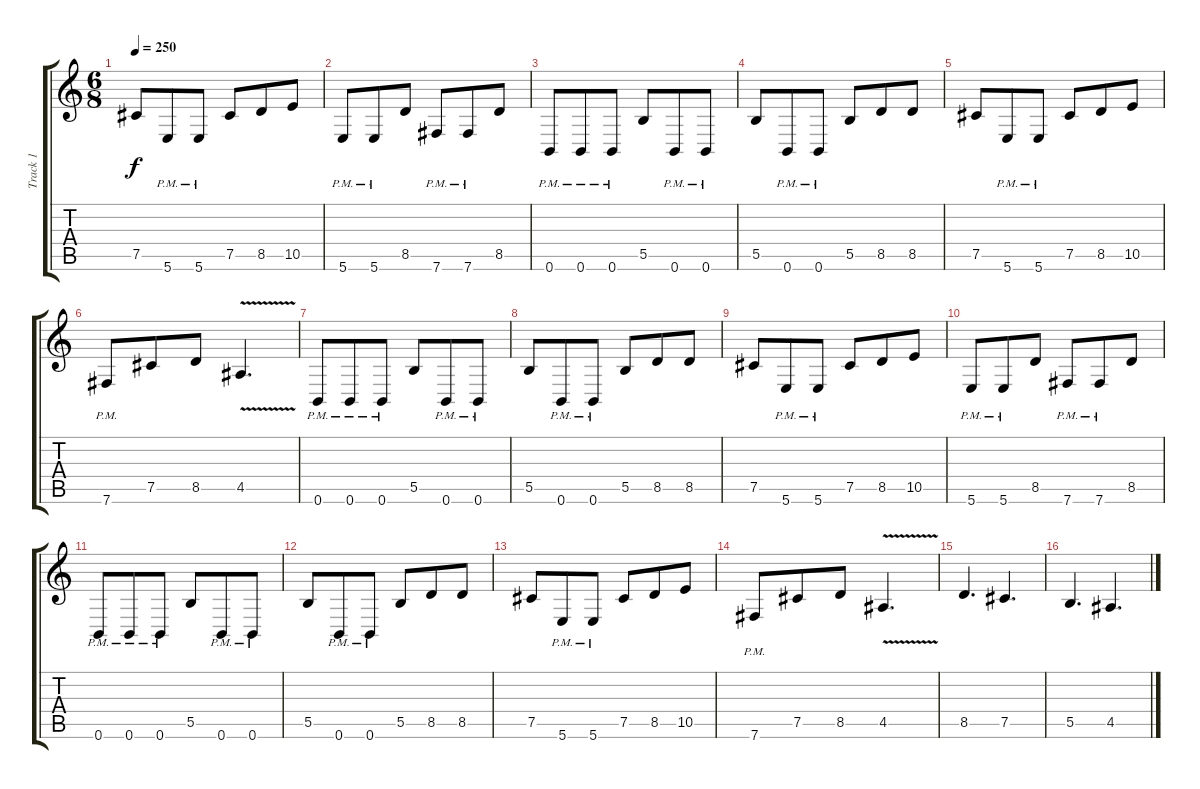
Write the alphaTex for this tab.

\track ("Track 1" "Track 1") {instrument distortionguitar}
\staff {score tabs}
\tuning (Db4 Ab3 E3 B2 Gb2 B1) {hide}
\ts (6 8)
\tempo 250
\clef g2
\ks c
7.5.8{dy f} 5.6{pm}.8 5.6{pm}.8 7.5.8 8.5.8 10.5.8 |
5.6{pm}.8 5.6{pm}.8 8.5.8 7.6{pm}.8 7.6{pm}.8 8.5.8 |
0.6{pm}.8 0.6{pm}.8 0.6{pm}.8 5.5.8 0.6{pm}.8 0.6{pm}.8 |
5.5.8 0.6{pm}.8 0.6{pm}.8 5.5.8 8.5.8 8.5.8 |
7.5.8 5.6{pm}.8 5.6{pm}.8 7.5.8 8.5.8 10.5.8 |
7.6{pm}.8 7.5.8 8.5.8 4.5{v}.4{d} |
0.6{pm}.8 0.6{pm}.8 0.6{pm}.8 5.5.8 0.6{pm}.8 0.6{pm}.8 |
5.5.8 0.6{pm}.8 0.6{pm}.8 5.5.8 8.5.8 8.5.8 |
7.5.8 5.6{pm}.8 5.6{pm}.8 7.5.8 8.5.8 10.5.8 |
5.6{pm}.8 5.6{pm}.8 8.5.8 7.6{pm}.8 7.6{pm}.8 8.5.8 |
0.6{pm}.8 0.6{pm}.8 0.6{pm}.8 5.5.8 0.6{pm}.8 0.6{pm}.8 |
5.5.8 0.6{pm}.8 0.6{pm}.8 5.5.8 8.5.8 8.5.8 |
7.5.8 5.6{pm}.8 5.6{pm}.8 7.5.8 8.5.8 10.5.8 |
7.6{pm}.8 7.5.8 8.5.8 4.5{v}.4{d} |
8.5.4{d} 7.5.4{d} |
5.5.4{d} 4.5.4{d}
